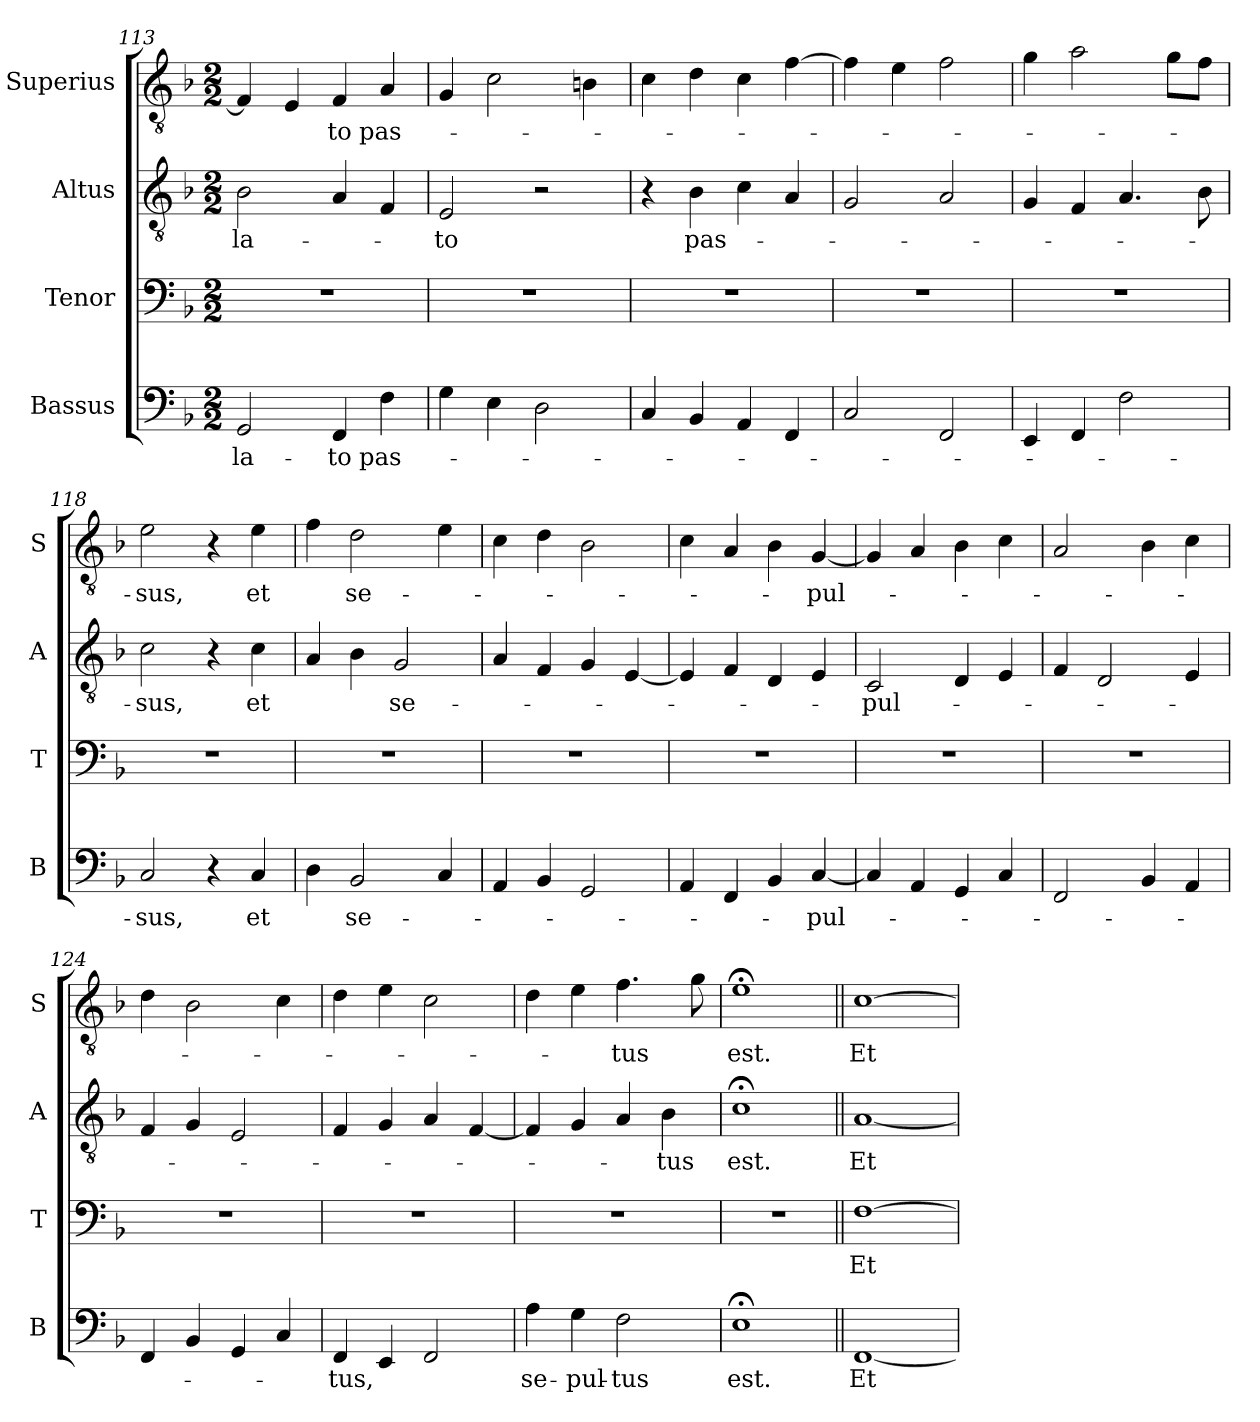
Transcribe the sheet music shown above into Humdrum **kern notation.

**kern	**text	**kern	**text	**kern	**text	**kern	**text
*part4	*part4	*part3	*part3	*part2	*part2	*part1	*part1
*staff4	*staff4	*staff3	*staff3	*staff2	*staff2	*staff1	*staff1
*I"Bassus	*	*I"Tenor	*	*I"Altus	*	*I"Superius	*
*I'B	*	*I'T	*	*I'A	*	*I'S	*
*clefF4	*	*clefF4	*	*clefGv2	*	*clefGv2	*
*k[b-]	*	*k[b-]	*	*k[b-]	*	*k[b-]	*
*M2/2	*	*M2/2	*	*M2/2	*	*M2/2	*
=113	=113	=113	=113	=113	=113	=113	=113
2GG	-la-	1r	.	2B-	-la-	4F]	.
.	.	.	.	.	.	4E	.
4FF	-to	.	.	4A	.	4F	-to
4F	pas-	.	.	4F	.	4A	pas-
=114	=114	=114	=114	=114	=114	=114	=114
4G	.	1r	.	2E	-to	4G	.
4E	.	.	.	.	.	2c	.
2D	.	.	.	2r	.	.	.
.	.	.	.	.	.	4Bn	.
=115	=115	=115	=115	=115	=115	=115	=115
4C	.	1r	.	4r	.	4c	.
4BB-	.	.	.	4B-	pas-	4d	.
4AA	.	.	.	4c	.	4c	.
4FF	.	.	.	4A	.	[4f	.
=116	=116	=116	=116	=116	=116	=116	=116
2C	.	1r	.	2G	.	4f]	.
.	.	.	.	.	.	4e	.
2FF	.	.	.	2A	.	2f	.
=117	=117	=117	=117	=117	=117	=117	=117
4EE	.	1r	.	4G	.	4g	.
4FF	.	.	.	4F	.	2a	.
2F	.	.	.	4.A	.	.	.
.	.	.	.	.	.	8gL	.
.	.	.	.	8B-	.	8fJ	.
=118	=118	=118	=118	=118	=118	=118	=118
2C	-sus,	1r	.	2c	-sus,	2e	-sus,
4r	.	.	.	4r	.	4r	.
4C	et	.	.	4c	et	4e	et
=119	=119	=119	=119	=119	=119	=119	=119
4D	.	1r	.	4A	.	4f	.
2BB-	se-	.	.	4B-	.	2d	se-
.	.	.	.	2G	se-	.	.
4C	.	.	.	.	.	4e	.
=120	=120	=120	=120	=120	=120	=120	=120
4AA	.	1r	.	4A	.	4c	.
4BB-	.	.	.	4F	.	4d	.
2GG	.	.	.	4G	.	2B-	.
.	.	.	.	[4E	.	.	.
=121	=121	=121	=121	=121	=121	=121	=121
4AA	.	1r	.	4E]	.	4c	.
4FF	.	.	.	4F	.	4A	.
4BB-	.	.	.	4D	.	4B-	.
[4C	-pul-	.	.	4E	.	[4G	-pul-
=122	=122	=122	=122	=122	=122	=122	=122
4C]	.	1r	.	2C	-pul-	4G]	.
4AA	.	.	.	.	.	4A	.
4GG	.	.	.	4D	.	4B-	.
4C	.	.	.	4E	.	4c	.
=123	=123	=123	=123	=123	=123	=123	=123
2FF	.	1r	.	4F	.	2A	.
.	.	.	.	2D	.	.	.
4BB-	.	.	.	.	.	4B-	.
4AA	.	.	.	4E	.	4c	.
=124	=124	=124	=124	=124	=124	=124	=124
4FF	.	1r	.	4F	.	4d	.
4BB-	.	.	.	4G	.	2B-	.
4GG	.	.	.	2E	.	.	.
4C	.	.	.	.	.	4c	.
=125	=125	=125	=125	=125	=125	=125	=125
4FF	-tus,	1r	.	4F	.	4d	.
4EE	.	.	.	4G	.	4e	.
2FF	.	.	.	4A	.	2c	.
.	.	.	.	[4F	.	.	.
=126	=126	=126	=126	=126	=126	=126	=126
!	!LO:LY:i	!	!	!	!	!	!
4A	se-	1r	.	4F]	.	4d	.
!	!LO:LY:i	!	!	!	!	!	!
4G	-pul-	.	.	4G	.	4e	.
!	!LO:LY:i	!	!	!	!	!	!
2F	-tus	.	.	4A	.	4.f	-tus
.	.	.	.	4B-	-tus	.	.
.	.	.	.	.	.	8g	.
=127	=127	=127	=127	=127	=127	=127	=127
1E;<	est.	1r	.	1c;<	est.	1e;<	est.
=128||	=128||	=128||	=128||	=128||	=128||	=128||	=128||
[1FF	Et	[1F	Et	[1A	Et	[1c	Et
=	=	=	=	=	=	=	=
*-	*-	*-	*-	*-	*-	*-	*-
